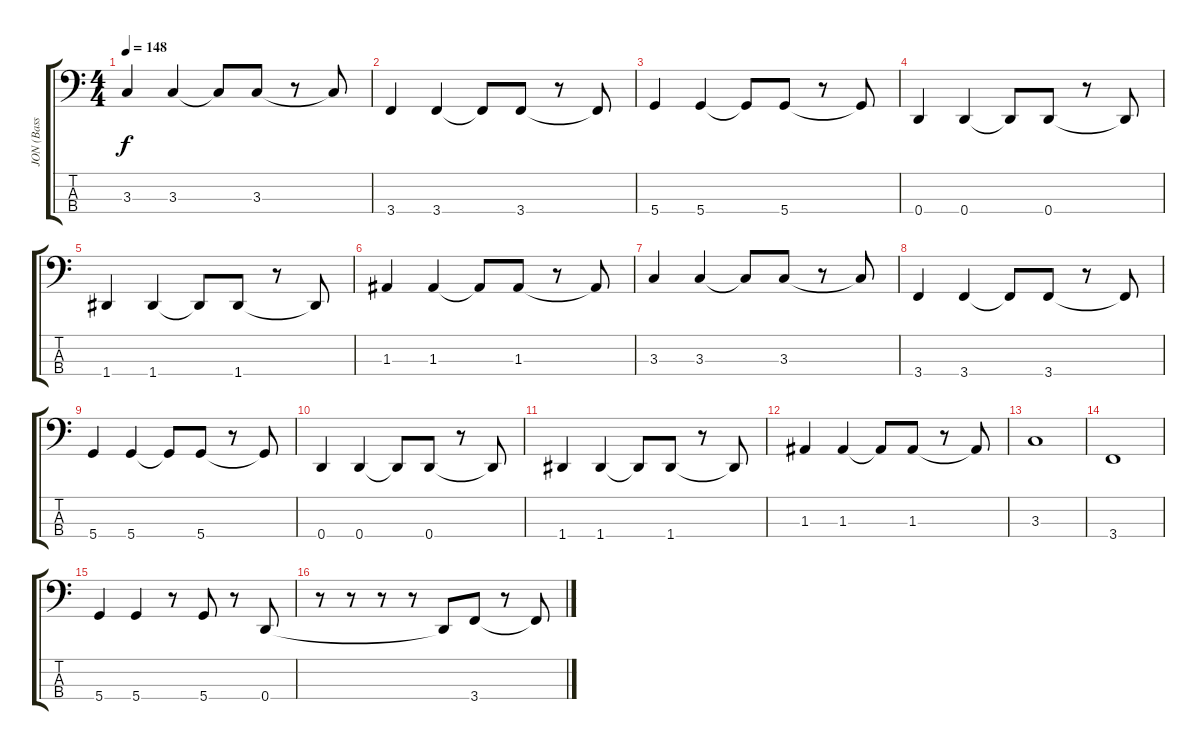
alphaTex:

\track ("JON (Bass Guitar)" "JON (Bass ") {instrument electricbassfinger}
\staff {score tabs}
\tuning (G2 D2 A1 D1) {hide}
\ts (4 4)
\tempo 148
\clef f4
\ks c
3.3.4{dy f} 3.3.4 3.3{t}.8 3.3.8 r.8 3.3{t}.8 |
3.4.4 3.4.4 3.4{t}.8 3.4.8 r.8 3.4{t}.8 |
5.4.4 5.4.4 5.4{t}.8 5.4.8 r.8 5.4{t}.8 |
0.4.4 0.4.4 0.4{t}.8 0.4.8 r.8 0.4{t}.8 |
1.4.4 1.4.4 1.4{t}.8 1.4.8 r.8 1.4{t}.8 |
1.3.4 1.3.4 1.3{t}.8 1.3.8 r.8 1.3{t}.8 |
3.3.4 3.3.4 3.3{t}.8 3.3.8 r.8 3.3{t}.8 |
3.4.4 3.4.4 3.4{t}.8 3.4.8 r.8 3.4{t}.8 |
5.4.4 5.4.4 5.4{t}.8 5.4.8 r.8 5.4{t}.8 |
0.4.4 0.4.4 0.4{t}.8 0.4.8 r.8 0.4{t}.8 |
1.4.4 1.4.4 1.4{t}.8 1.4.8 r.8 1.4{t}.8 |
1.3.4 1.3.4 1.3{t}.8 1.3.8 r.8 1.3{t}.8 |
3.3.1 |
3.4.1 |
5.4.4 5.4.4 r.8 5.4.8 r.8 0.4.8 |
r.8 r.8 r.8 r.8 0.4{t}.8 3.4.8 r.8 3.4{t}.8
